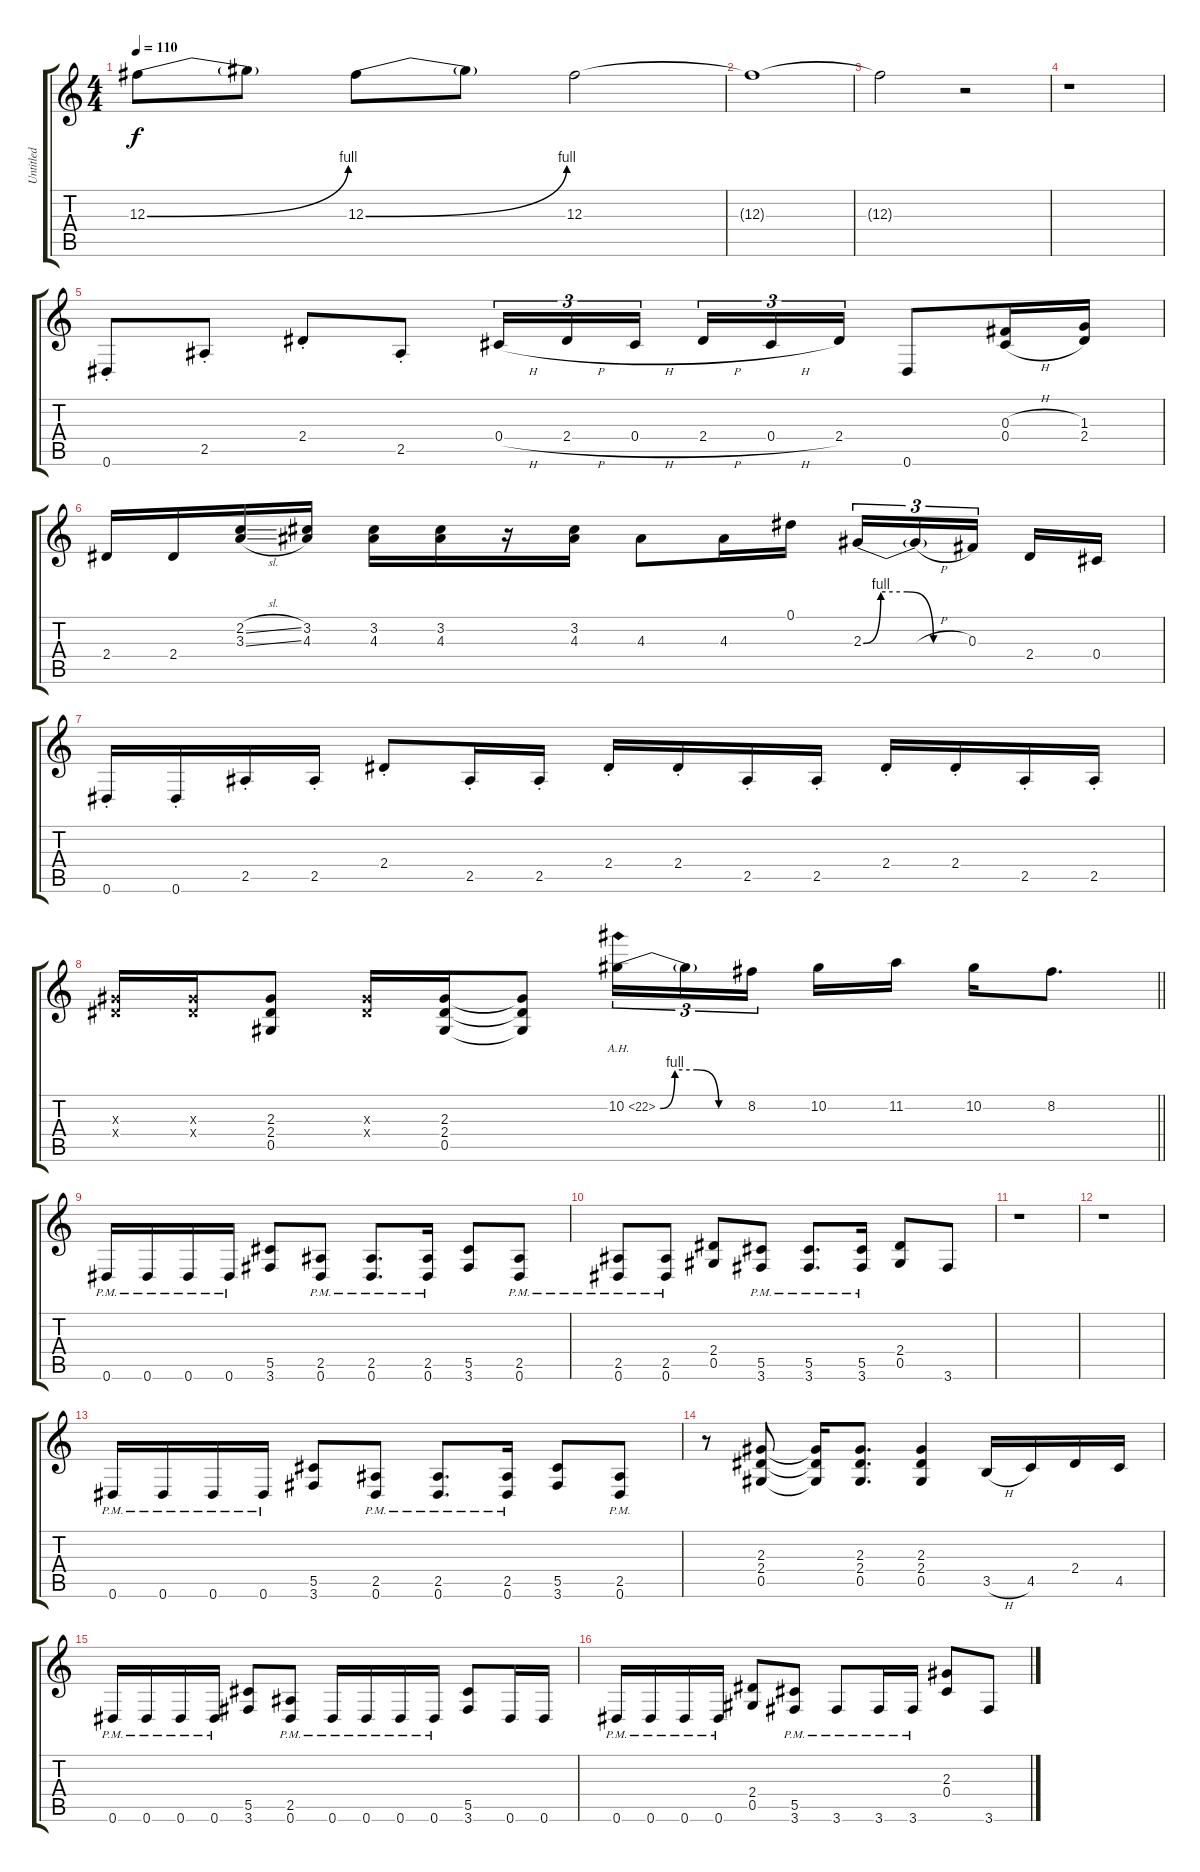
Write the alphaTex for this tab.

\track ("Untitled" "Untitled") {instrument distortionguitar}
\staff {score tabs}
\tuning (Eb4 Bb3 Gb3 Db3 Ab2 Eb2) {hide}
\ts (4 4)
\tempo 110
\clef g2
\ks c
12.3{be (bend 0 0 60 4)}.8{dy f} 12.3{t}.8 12.3{be (bend 0 0 60 4)}.8 12.3{t}.8 12.3.2 |
12.3{t}.1 |
12.3{t}.2 r.2 |
r.1 |
0.6{st}.8 2.5{st}.8 2.4{st}.8 2.5{st}.8 0.4{h}.16{tu (3 2)} 2.4{h}.16{tu (3 2)} 0.4{h}.16{tu (3 2) beam splitsecondary} 2.4{h}.16{tu (3 2)} 0.4{h}.16{tu (3 2)} 2.4.16{tu (3 2)} 0.6.8 (0.3{h} 0.4{h}).16 (1.3 2.4).16 |
2.4.16 2.4.16 (2.2{sl} 3.3{sl}).16 (3.2 4.3).16 (3.2 4.3).16 (3.2 4.3).16 r.16 (3.2 4.3).16 4.3.8 4.3.16 0.1.16 2.3{be (custom 0 0 10 4 25 4 40 0 60 0)}.16{tu (3 2)} 2.3{h t}.16{tu (3 2)} 0.3.16{tu (3 2) beam splitsecondary} 2.4.16 0.4.16 |
0.6{st}.16 0.6{st}.16 2.5{st}.16 2.5{st}.16 2.4{st}.8 2.5{st}.16 2.5{st}.16 2.4{st}.16 2.4{st}.16 2.5{st}.16 2.5{st}.16 2.4{st}.16 2.4{st}.16 2.5{st}.16 2.5{st}.16 |
\barLineRight lightlight
(2.3{x} 2.4{x}).16 (2.3{x} 2.4{x}).16 (2.3 2.4 0.5).8 (2.3{x} 2.4{x}).16 (2.3 2.4 0.5).16 (2.3{t} 2.4{t} 0.5{t}).8 10.2{be (custom 0 0 10 4 25 4 40 0 60 0) ah 12}.16{tu (3 2)} 10.2{t}.16{tu (3 2)} 8.2.16{tu (3 2) beam splitsecondary} 10.2.16 11.2.16 10.2.16 8.2.8{d} |
0.6{pm}.16 0.6{pm}.16 0.6{pm}.16 0.6{pm}.16 (5.5 3.6).8 (2.5{pm} 0.6{pm}).8 (2.5{pm} 0.6{pm}).8{d} (2.5{pm} 0.6{pm}).16 (5.5 3.6).8 (2.5{pm} 0.6{pm}).8 |
(2.5{pm} 0.6{pm}).8 (2.5{pm} 0.6{pm}).8 (2.4 0.5).8 (5.5{pm} 3.6{pm}).8 (5.5{pm} 3.6{pm}).8{d} (5.5{pm} 3.6{pm}).16 (2.4 0.5).8 3.6.8 |
r.1 |
r.1 |
0.6{pm}.16 0.6{pm}.16 0.6{pm}.16 0.6{pm}.16 (5.5 3.6).8 (2.5{pm} 0.6{pm}).8 (2.5{pm} 0.6{pm}).8{d} (2.5{pm} 0.6{pm}).16 (5.5 3.6).8 (2.5{pm} 0.6{pm}).8 |
r.8 (2.3 2.4 0.5).8 (2.3{t} 2.4{t} 0.5{t}).16 (2.3 2.4 0.5).8{d} (2.3 2.4 0.5).4 3.5{h}.16 4.5.16 2.4.16 4.5.16 |
0.6{pm}.16 0.6{pm}.16 0.6{pm}.16 0.6{pm}.16 (5.5 3.6).8 (2.5{pm} 0.6{pm}).8 0.6{pm}.16 0.6{pm}.16 0.6{pm}.16 0.6{pm}.16 (5.5 3.6).8 0.6.16 0.6.16 |
0.6{pm}.16 0.6{pm}.16 0.6{pm}.16 0.6{pm}.16 (2.4 0.5).8 (5.5{pm} 3.6{pm}).8 3.6{pm}.8 3.6{pm}.16 3.6{pm}.16 (2.3 0.4).8 3.6.8
